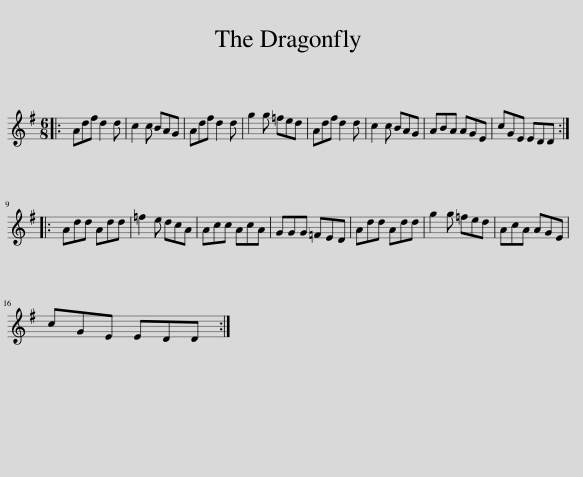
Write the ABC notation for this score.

X:1
L:1/8
M:6/8
I:linebreak $
K:G
V:1 treble
V:1
|: Adf d2 d | c2 c BAG | Adf d2 d | g2 g =fed | Adf d2 d | %5
 c2 c BAG | ABA AGE | cGE EDD ::$ Add Add | =f2 e dcA | %10
 Acc AcA | GGG =FED | Add Add | g2 g =fed | AcA AGE |$ %15
 cGE EDD :| %16
